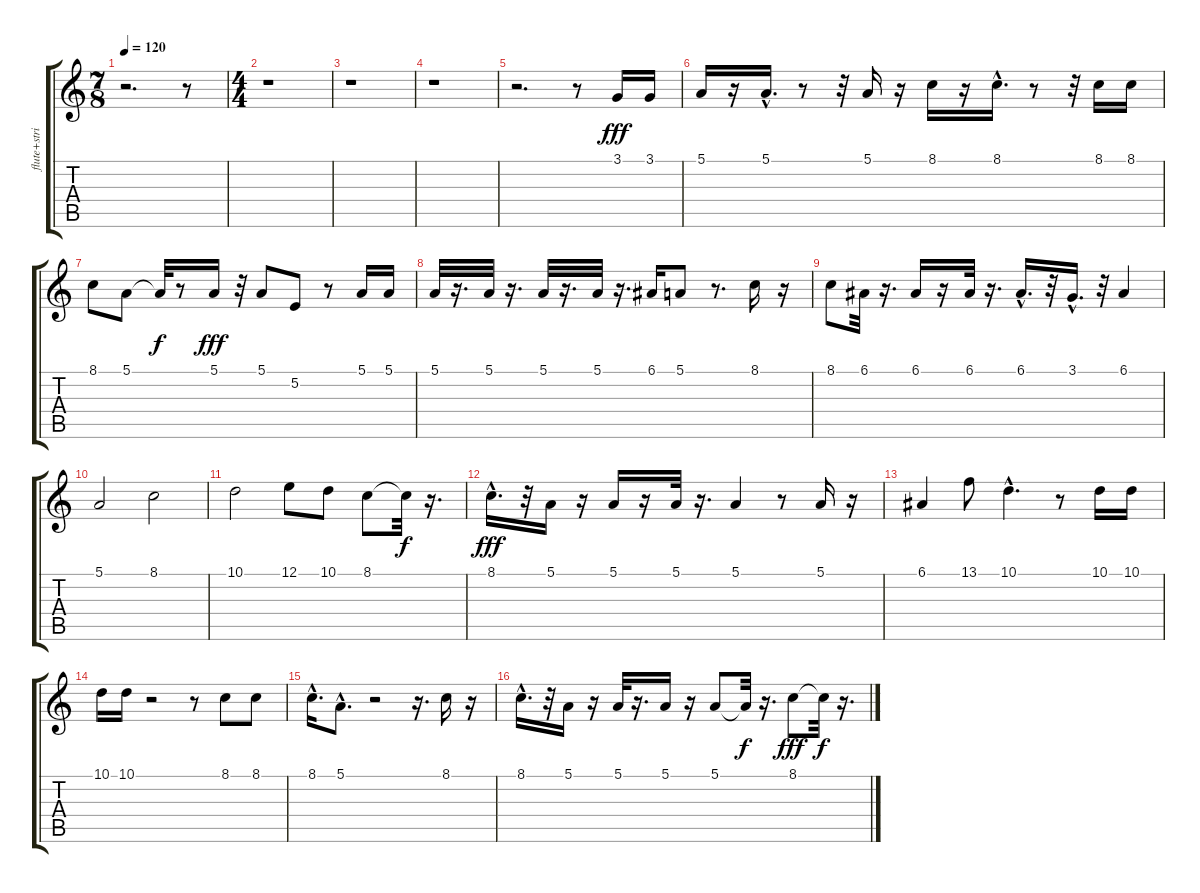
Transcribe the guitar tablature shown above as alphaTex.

\track ("flute+strings" "flute+stri") {instrument acousticgrandpiano}
\staff {score tabs}
\tuning (E4 B3 G3 D3 A2 E2) {hide}
\ts (7 8)
\tempo 120
\clef g2
\ks c
r.2{d dy fff instrument acousticgrandpiano} r.8 |
\ts (4 4)
r.1 |
r.1 |
r.1 |
r.2{d} r.8 3.1.16 3.1.16 |
5.1.16 r.16 5.1{hac}.16{d} r.8 r.32 5.1.16 r.16 8.1.16 r.16 8.1{hac}.16{d} r.8 r.32 8.1.16 8.1.16 |
8.1.8 5.1.8 5.1{t}.32{dy f} r.8 5.1.16{dy fff} r.32 5.1.8 5.2.8 r.8 5.1.16 5.1.16 |
5.1.32 r.16{d} 5.1.32 r.16{d} 5.1.32 r.16{d} 5.1.32 r.16{d} 6.1.16 5.1.8 r.8{d} 8.1.16 r.16 |
8.1.8 6.1.32 r.16{d} 6.1.16 r.16 6.1.32 r.16{d} 6.1{hac}.16{d} r.32 3.1{hac}.16{d} r.32 6.1.4 |
5.1.2 8.1.2 |
10.1.2 12.1.8 10.1.8 8.1.8 8.1{t}.32{dy f} r.16{d} |
8.1{hac}.16{d dy fff} r.32 5.1.16 r.16 5.1.16 r.16 5.1.32 r.16{d} 5.1.4 r.8 5.1.16 r.16 |
6.1.4 13.1.8 10.1{hac}.4{d} r.8 10.1.16 10.1.16 |
10.1.16 10.1.16 r.2 r.8 8.1.8 8.1.8 |
8.1{hac}.16{d} 5.1{hac}.8{d} r.2 r.16{d} 8.1.16 r.16 |
8.1{hac}.16{d} r.32 5.1.16 r.16 5.1.32 r.16{d} 5.1.16 r.16 5.1.8 5.1{t}.32{dy f} r.16{d} 8.1.8{dy fff} 8.1{t}.32{dy f} r.16{d}
